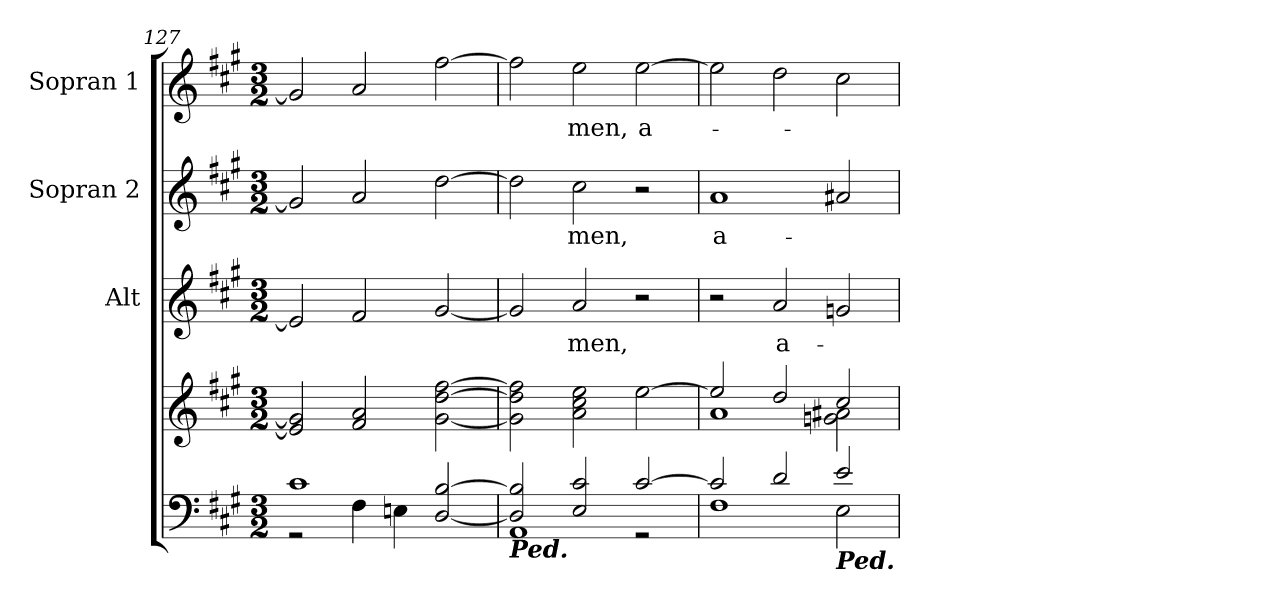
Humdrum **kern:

**kern	**kern	**kern	**text	**kern	**text	**kern	**text
*part4	*part4	*part3	*part3	*part2	*part2	*part1	*part1
*staff5	*staff4	*staff3	*staff3	*staff2	*staff2	*staff1	*staff1
*	*	*I"Alt	*	*I"Sopran 2	*	*I"Sopran 1	*
*	*	*I'A.	*	*I'S. 2	*	*I'S. 1	*
*clefF4	*clefG2	*clefG2	*	*clefG2	*	*clefG2	*
*k[f#c#g#]	*k[f#c#g#]	*k[f#c#g#]	*	*k[f#c#g#]	*	*k[f#c#g#]	*
*A:	*A:	*A:	*	*A:	*	*A:	*
*M3/2	*M3/2	*M3/2	*	*M3/2	*	*M3/2	*
=127	=127	=127	=127	=127	=127	=127	=127
*^	*	*	*	*	*	*	*
1c#	2rGG	2e#/] 2g#/]	2e#/]	.	2g#/]	.	2g#/]	.
.	4F#\	2f#/ 2a/	2f#/	.	2a/	.	2a/	.
.	4En\	.	.	.	.	.	.	.
[>2D/ [>2B/	2ryy	[2g#\ [2dd\ [2ff#\	[2g#/	.	[2dd\	.	[2ff#\	.
=128	=128	=128	=128	=128	=128	=128	=128	=128
!LO:TX:b:Bi:t=Ped.	!	!	!	!	!	!	!	!
2D/] 2B/]	1AA	2g#\] 2dd\] 2ff#\]	2g#/]	.	2dd\]	.	2ff#\]	.
!	!	!	!	!LO:LY:b	!	!LO:LY:b	!	!LO:LY:b
2E/ 2c#/	.	2a\ 2cc#\ 2ee\	2a/	-men,	2cc#\	-men,	2ee\	-men,
!	!	!	!	!	!	!	!	!LO:LY:b
[>2c#/	2rGG	[2ee\	2r	.	2r	.	[2ee\	a-
=129	=129	=129	=129	=129	=129	=129	=129	=129
*	*	*^	*	*	*	*	*	*
!	!	!	!	!	!	!	!LO:LY:b	!	!
2c#/]	1F#	2ee/]	1a	2r	.	1a	a-	2ee\]	.
!	!	!	!	!	!LO:LY:b	!	!	!	!
2d/	.	2dd/	.	2a/	a-	.	.	2dd\	.
!LO:TX:b:Bi:t=Ped.	!	!	!	!	!	!	!	!	!
2e/	2E\	2cc#/	2gn\ 2a#X\	2gn/	.	2a#X/	.	2cc#\	.
*v	*v	*	*	*	*	*	*	*	*
*	*v	*v	*	*	*	*	*	*
=	=	=	=	=	=	=	=
*-	*-	*-	*-	*-	*-	*-	*-
